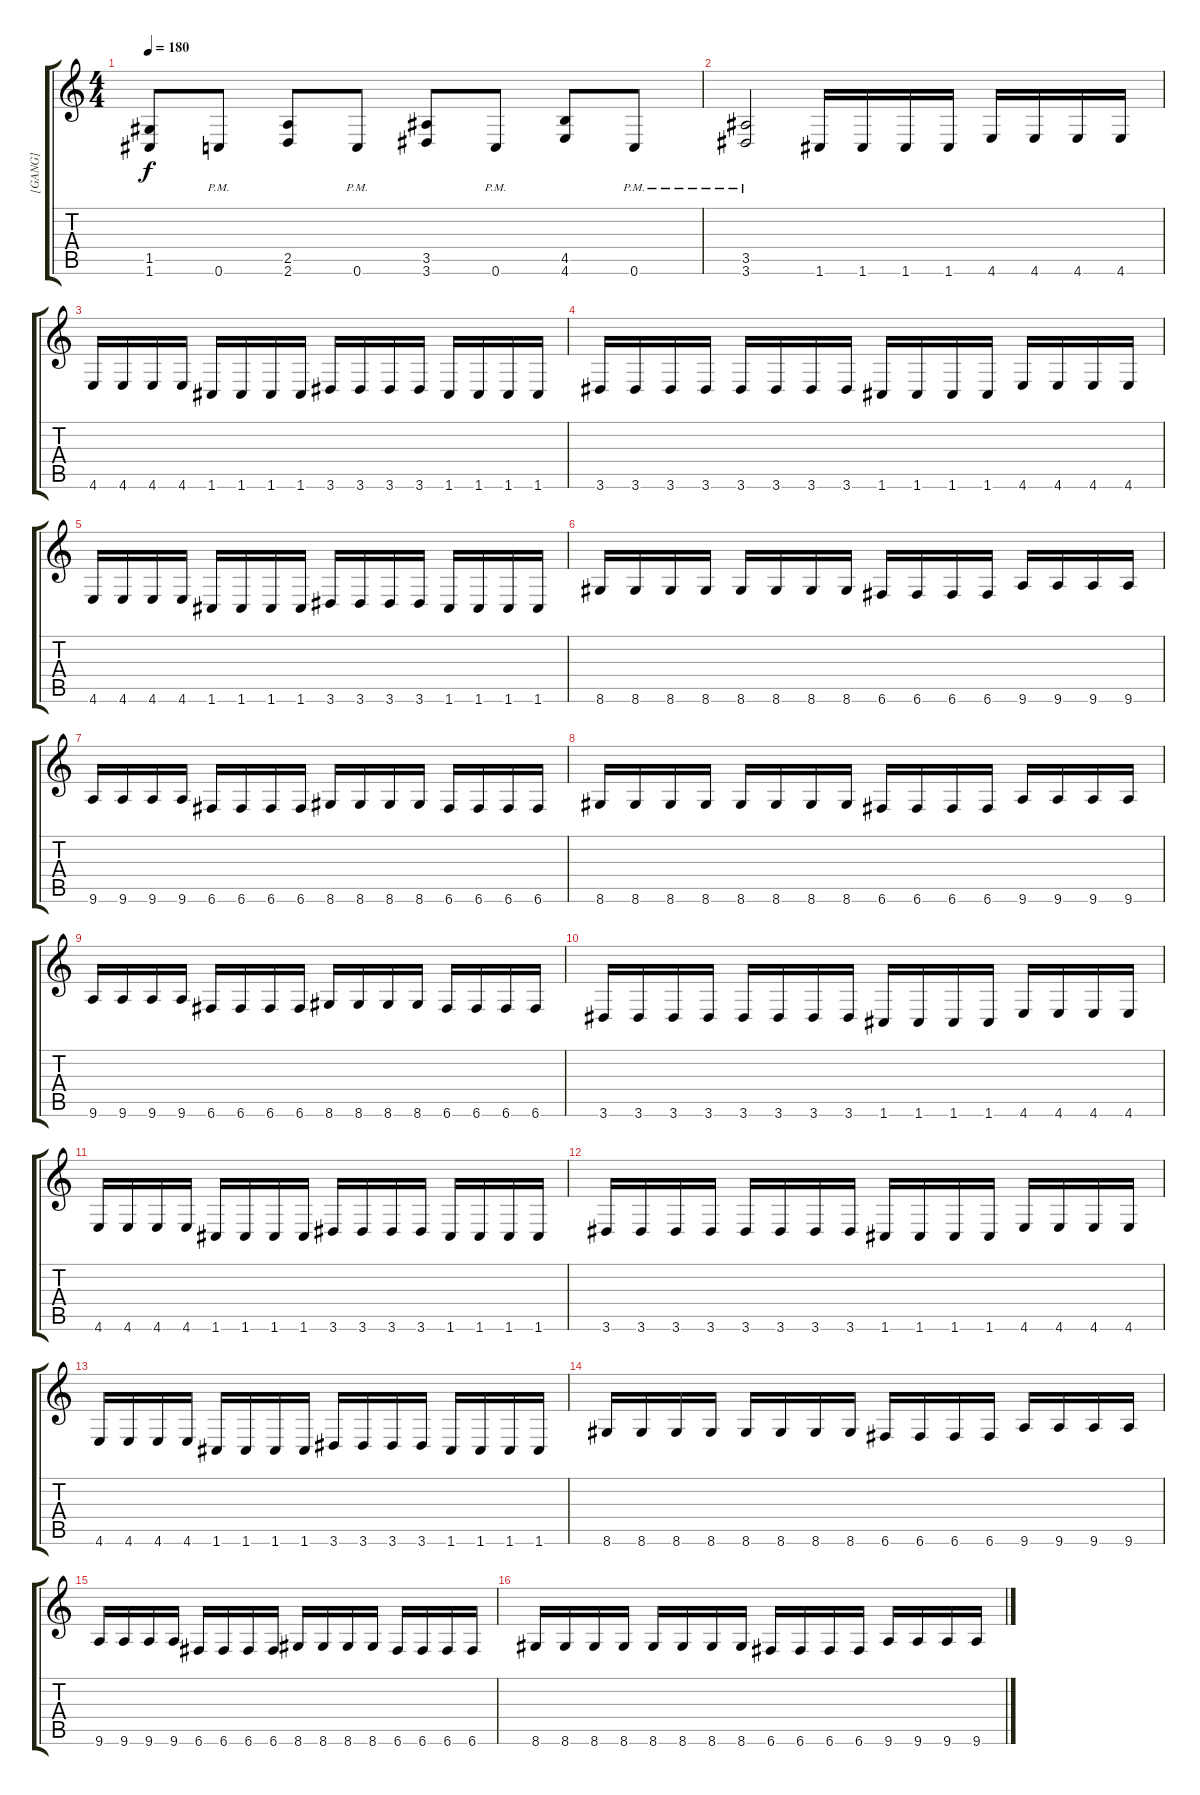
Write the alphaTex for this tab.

\track ("[GANG]" "[GANG]") {instrument distortionguitar}
\staff {score tabs}
\tuning (D4 A3 F3 C3 G2 C2) {hide}
\ts (4 4)
\tempo 180
\clef g2
\ks c
(1.5 1.6).8{dy f} 0.6{pm}.8 (2.5 2.6).8 0.6{pm}.8 (3.5 3.6).8 0.6{pm}.8 (4.5 4.6).8 0.6{pm}.8 |
(3.5{pm} 3.6{pm}).2 1.6.16 1.6.16 1.6.16 1.6.16 4.6.16 4.6.16 4.6.16 4.6.16 |
4.6.16 4.6.16 4.6.16 4.6.16 1.6.16 1.6.16 1.6.16 1.6.16 3.6.16 3.6.16 3.6.16 3.6.16 1.6.16 1.6.16 1.6.16 1.6.16 |
3.6.16 3.6.16 3.6.16 3.6.16 3.6.16 3.6.16 3.6.16 3.6.16 1.6.16 1.6.16 1.6.16 1.6.16 4.6.16 4.6.16 4.6.16 4.6.16 |
4.6.16 4.6.16 4.6.16 4.6.16 1.6.16 1.6.16 1.6.16 1.6.16 3.6.16 3.6.16 3.6.16 3.6.16 1.6.16 1.6.16 1.6.16 1.6.16 |
8.6.16 8.6.16 8.6.16 8.6.16 8.6.16 8.6.16 8.6.16 8.6.16 6.6.16 6.6.16 6.6.16 6.6.16 9.6.16 9.6.16 9.6.16 9.6.16 |
9.6.16 9.6.16 9.6.16 9.6.16 6.6.16 6.6.16 6.6.16 6.6.16 8.6.16 8.6.16 8.6.16 8.6.16 6.6.16 6.6.16 6.6.16 6.6.16 |
8.6.16 8.6.16 8.6.16 8.6.16 8.6.16 8.6.16 8.6.16 8.6.16 6.6.16 6.6.16 6.6.16 6.6.16 9.6.16 9.6.16 9.6.16 9.6.16 |
9.6.16 9.6.16 9.6.16 9.6.16 6.6.16 6.6.16 6.6.16 6.6.16 8.6.16 8.6.16 8.6.16 8.6.16 6.6.16 6.6.16 6.6.16 6.6.16 |
3.6.16 3.6.16 3.6.16 3.6.16 3.6.16 3.6.16 3.6.16 3.6.16 1.6.16 1.6.16 1.6.16 1.6.16 4.6.16 4.6.16 4.6.16 4.6.16 |
4.6.16 4.6.16 4.6.16 4.6.16 1.6.16 1.6.16 1.6.16 1.6.16 3.6.16 3.6.16 3.6.16 3.6.16 1.6.16 1.6.16 1.6.16 1.6.16 |
3.6.16 3.6.16 3.6.16 3.6.16 3.6.16 3.6.16 3.6.16 3.6.16 1.6.16 1.6.16 1.6.16 1.6.16 4.6.16 4.6.16 4.6.16 4.6.16 |
4.6.16 4.6.16 4.6.16 4.6.16 1.6.16 1.6.16 1.6.16 1.6.16 3.6.16 3.6.16 3.6.16 3.6.16 1.6.16 1.6.16 1.6.16 1.6.16 |
8.6.16 8.6.16 8.6.16 8.6.16 8.6.16 8.6.16 8.6.16 8.6.16 6.6.16 6.6.16 6.6.16 6.6.16 9.6.16 9.6.16 9.6.16 9.6.16 |
9.6.16 9.6.16 9.6.16 9.6.16 6.6.16 6.6.16 6.6.16 6.6.16 8.6.16 8.6.16 8.6.16 8.6.16 6.6.16 6.6.16 6.6.16 6.6.16 |
8.6.16 8.6.16 8.6.16 8.6.16 8.6.16 8.6.16 8.6.16 8.6.16 6.6.16 6.6.16 6.6.16 6.6.16 9.6.16 9.6.16 9.6.16 9.6.16
